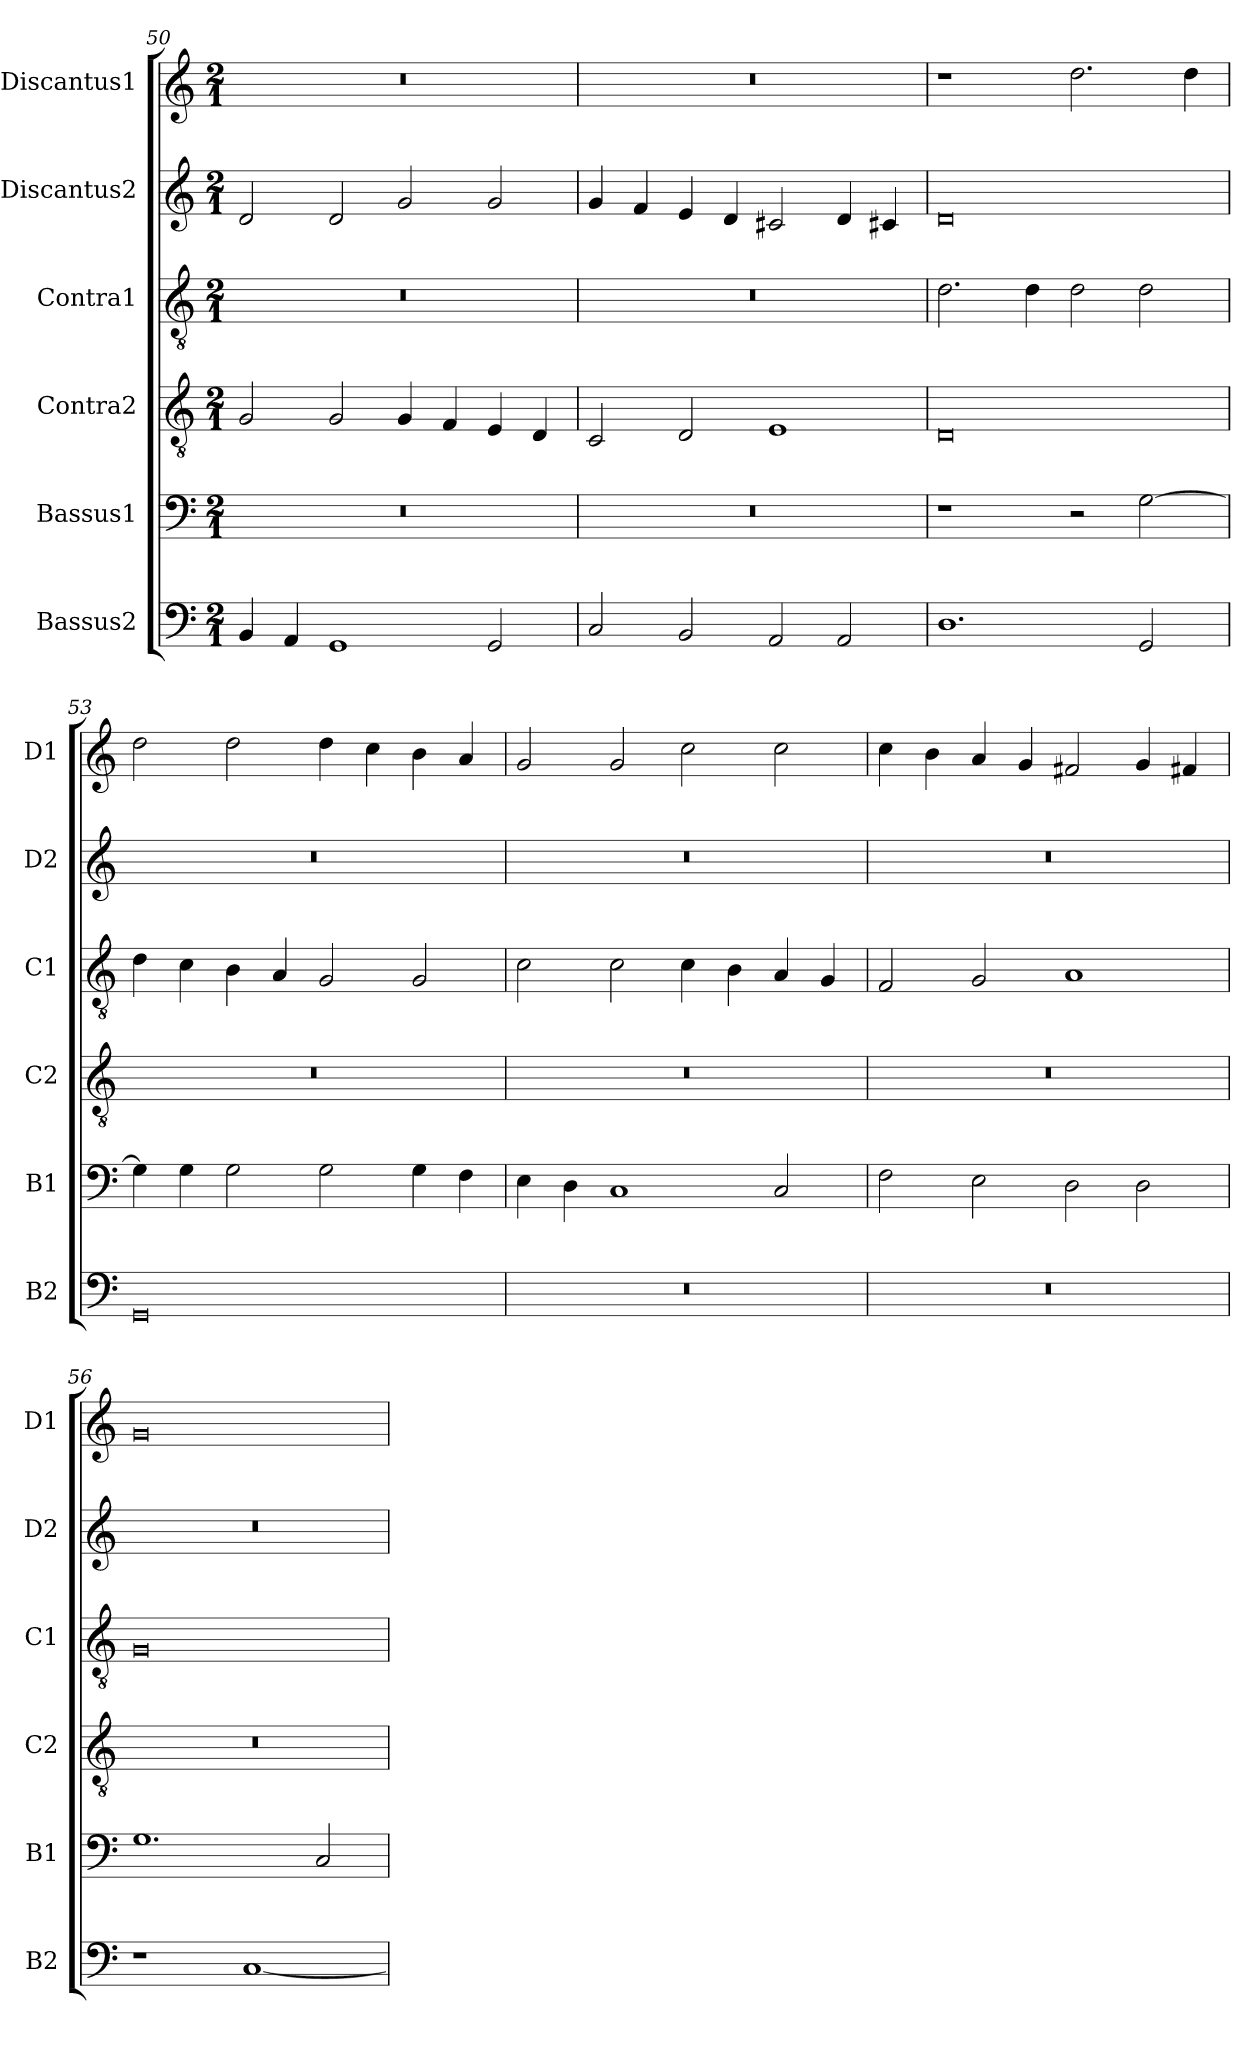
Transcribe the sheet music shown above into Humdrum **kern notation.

**kern	**kern	**kern	**kern	**kern	**kern
*part6	*part5	*part4	*part3	*part2	*part1
*staff6	*staff5	*staff4	*staff3	*staff2	*staff1
*I"Bassus2	*I"Bassus1	*I"Contra2	*I"Contra1	*I"Discantus2	*I"Discantus1
*I'B2	*I'B1	*I'C2	*I'C1	*I'D2	*I'D1
*clefF4	*clefF4	*clefGv2	*clefGv2	*clefG2	*clefG2
*k[]	*k[]	*k[]	*k[]	*k[]	*k[]
*M2/1	*M2/1	*M2/1	*M2/1	*M2/1	*M2/1
=50	=50	=50	=50	=50	=50
4BB/	0r	2G/	0r	2d/	0r
4AA/	.	.	.	.	.
1GG	.	2G/	.	2d/	.
.	.	4G/	.	2g/	.
.	.	4F/	.	.	.
2GG/	.	4E/	.	2g/	.
.	.	4D/	.	.	.
=51	=51	=51	=51	=51	=51
2C/	0r	2C/	0r	4g/	0r
.	.	.	.	4f/	.
2BB/	.	2D/	.	4e/	.
.	.	.	.	4d/	.
2AA/	.	1E	.	2c#X/	.
2AA/	.	.	.	4d/	.
.	.	.	.	4c#X/	.
=52	=52	=52	=52	=52	=52
1.D	1r	0D	2.d\	0d	1r
.	.	.	4d\	.	.
.	2r	.	2d\	.	2.dd\
2GG/	[2G\	.	2d\	.	.
.	.	.	.	.	4dd\
=53	=53	=53	=53	=53	=53
0GG	4G\]	0r	4d\	0r	2dd\
.	4G\	.	4c\	.	.
.	2G\	.	4B\	.	2dd\
.	.	.	4A/	.	.
.	2G\	.	2G/	.	4dd\
.	.	.	.	.	4cc\
.	4G\	.	2G/	.	4b\
.	4F\	.	.	.	4a/
=54	=54	=54	=54	=54	=54
0r	4E\	0r	2c\	0r	2g/
.	4D\	.	.	.	.
.	1C	.	2c\	.	2g/
.	.	.	4c\	.	2cc\
.	.	.	4B\	.	.
.	2C/	.	4A/	.	2cc\
.	.	.	4G/	.	.
=55	=55	=55	=55	=55	=55
0r	2F\	0r	2F/	0r	4cc\
.	.	.	.	.	4b\
.	2E\	.	2G/	.	4a/
.	.	.	.	.	4g/
.	2D\	.	1A	.	2f#X/
.	2D\	.	.	.	4g/
.	.	.	.	.	4f#X/
=56	=56	=56	=56	=56	=56
1r	1.G	0r	0G	0r	0g
[1C	.	.	.	.	.
.	2C/	.	.	.	.
=	=	=	=	=	=
*-	*-	*-	*-	*-	*-
